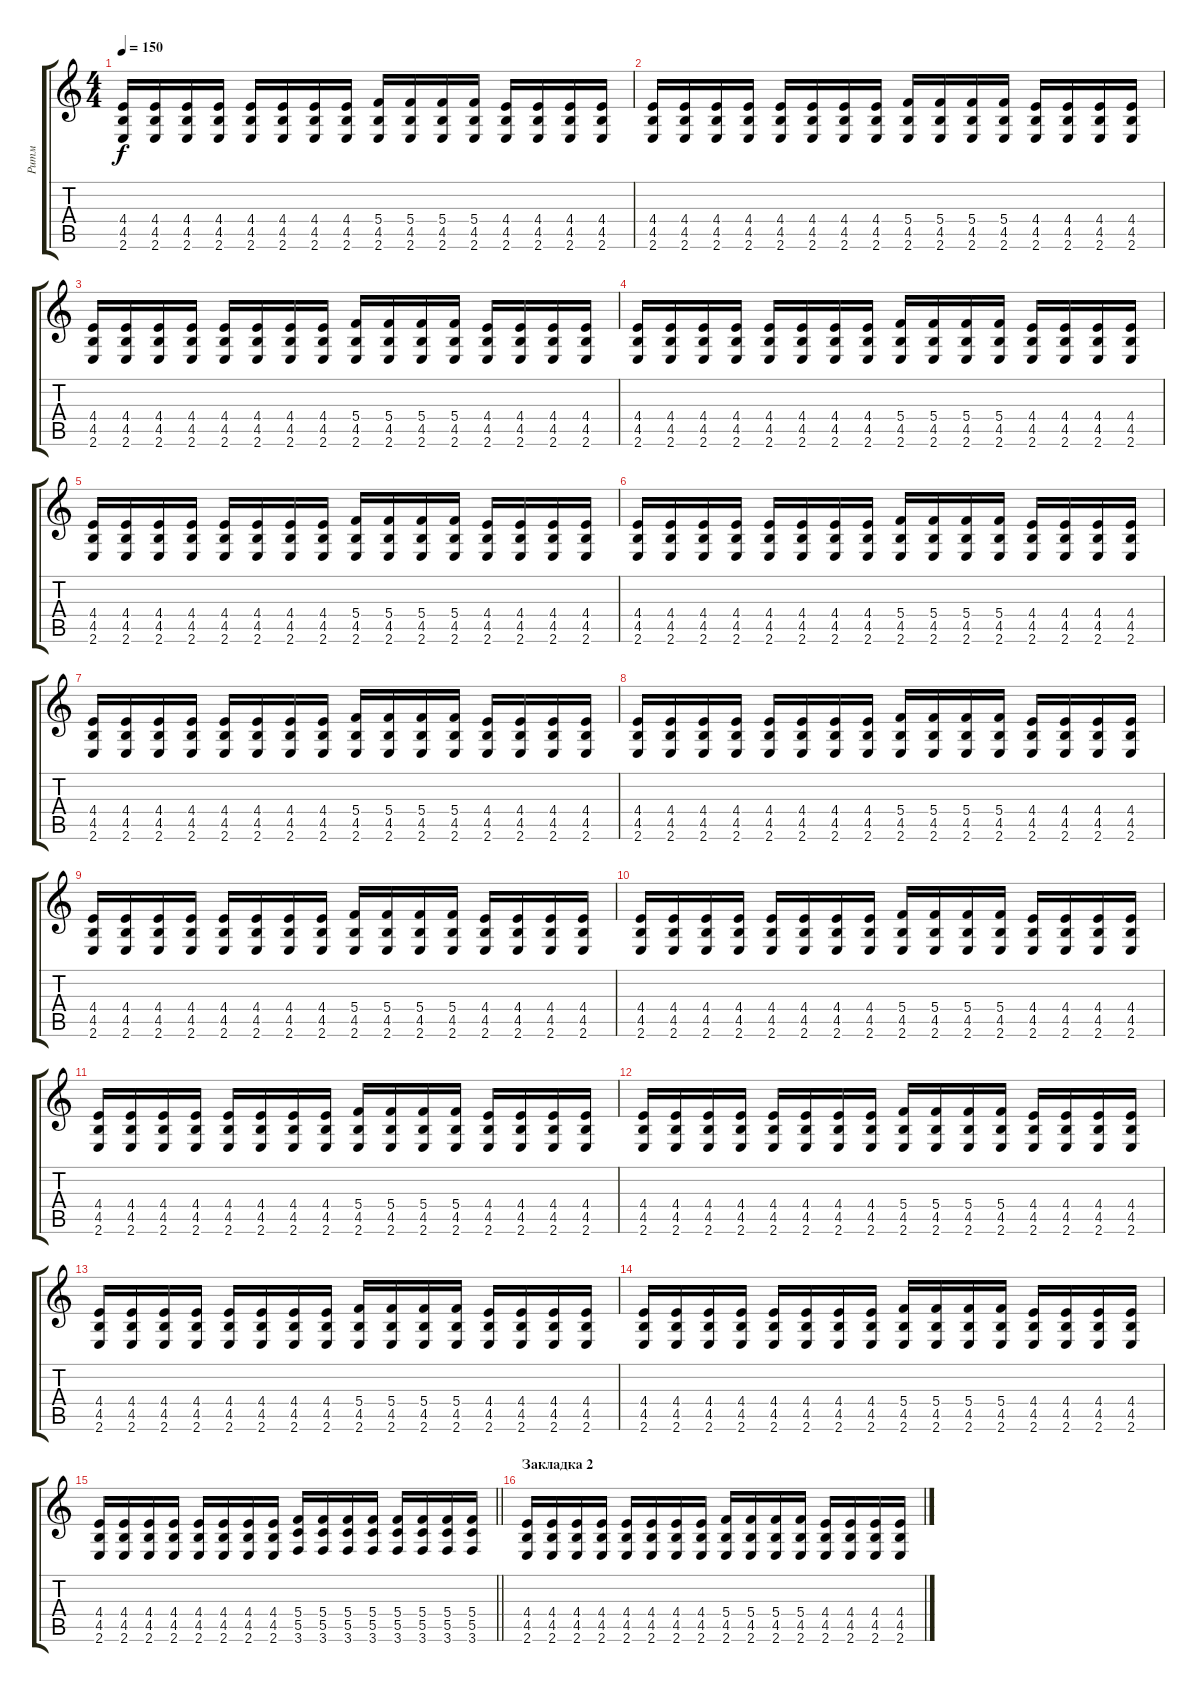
\track ("Ритм" "Ритм") {instrument distortionguitar}
\staff {score tabs}
\tuning (D4 A3 F3 C3 G2 D2) {hide}
\ts (4 4)
\tempo 150
\clef g2
\ks c
(4.4 4.5 2.6).16{dy f} (4.4 4.5 2.6).16 (4.4 4.5 2.6).16 (4.4 4.5 2.6).16 (4.4 4.5 2.6).16 (4.4 4.5 2.6).16 (4.4 4.5 2.6).16 (4.4 4.5 2.6).16 (5.4 4.5 2.6).16 (5.4 4.5 2.6).16 (5.4 4.5 2.6).16 (5.4 4.5 2.6).16 (4.4 4.5 2.6).16 (4.4 4.5 2.6).16 (4.4 4.5 2.6).16 (4.4 4.5 2.6).16 |
(4.4 4.5 2.6).16 (4.4 4.5 2.6).16 (4.4 4.5 2.6).16 (4.4 4.5 2.6).16 (4.4 4.5 2.6).16 (4.4 4.5 2.6).16 (4.4 4.5 2.6).16 (4.4 4.5 2.6).16 (5.4 4.5 2.6).16 (5.4 4.5 2.6).16 (5.4 4.5 2.6).16 (5.4 4.5 2.6).16 (4.4 4.5 2.6).16 (4.4 4.5 2.6).16 (4.4 4.5 2.6).16 (4.4 4.5 2.6).16 |
(4.4 4.5 2.6).16 (4.4 4.5 2.6).16 (4.4 4.5 2.6).16 (4.4 4.5 2.6).16 (4.4 4.5 2.6).16 (4.4 4.5 2.6).16 (4.4 4.5 2.6).16 (4.4 4.5 2.6).16 (5.4 4.5 2.6).16 (5.4 4.5 2.6).16 (5.4 4.5 2.6).16 (5.4 4.5 2.6).16 (4.4 4.5 2.6).16 (4.4 4.5 2.6).16 (4.4 4.5 2.6).16 (4.4 4.5 2.6).16 |
(4.4 4.5 2.6).16 (4.4 4.5 2.6).16 (4.4 4.5 2.6).16 (4.4 4.5 2.6).16 (4.4 4.5 2.6).16 (4.4 4.5 2.6).16 (4.4 4.5 2.6).16 (4.4 4.5 2.6).16 (5.4 4.5 2.6).16 (5.4 4.5 2.6).16 (5.4 4.5 2.6).16 (5.4 4.5 2.6).16 (4.4 4.5 2.6).16 (4.4 4.5 2.6).16 (4.4 4.5 2.6).16 (4.4 4.5 2.6).16 |
(4.4 4.5 2.6).16 (4.4 4.5 2.6).16 (4.4 4.5 2.6).16 (4.4 4.5 2.6).16 (4.4 4.5 2.6).16 (4.4 4.5 2.6).16 (4.4 4.5 2.6).16 (4.4 4.5 2.6).16 (5.4 4.5 2.6).16 (5.4 4.5 2.6).16 (5.4 4.5 2.6).16 (5.4 4.5 2.6).16 (4.4 4.5 2.6).16 (4.4 4.5 2.6).16 (4.4 4.5 2.6).16 (4.4 4.5 2.6).16 |
(4.4 4.5 2.6).16 (4.4 4.5 2.6).16 (4.4 4.5 2.6).16 (4.4 4.5 2.6).16 (4.4 4.5 2.6).16 (4.4 4.5 2.6).16 (4.4 4.5 2.6).16 (4.4 4.5 2.6).16 (5.4 4.5 2.6).16 (5.4 4.5 2.6).16 (5.4 4.5 2.6).16 (5.4 4.5 2.6).16 (4.4 4.5 2.6).16 (4.4 4.5 2.6).16 (4.4 4.5 2.6).16 (4.4 4.5 2.6).16 |
(4.4 4.5 2.6).16 (4.4 4.5 2.6).16 (4.4 4.5 2.6).16 (4.4 4.5 2.6).16 (4.4 4.5 2.6).16 (4.4 4.5 2.6).16 (4.4 4.5 2.6).16 (4.4 4.5 2.6).16 (5.4 4.5 2.6).16 (5.4 4.5 2.6).16 (5.4 4.5 2.6).16 (5.4 4.5 2.6).16 (4.4 4.5 2.6).16 (4.4 4.5 2.6).16 (4.4 4.5 2.6).16 (4.4 4.5 2.6).16 |
(4.4 4.5 2.6).16 (4.4 4.5 2.6).16 (4.4 4.5 2.6).16 (4.4 4.5 2.6).16 (4.4 4.5 2.6).16 (4.4 4.5 2.6).16 (4.4 4.5 2.6).16 (4.4 4.5 2.6).16 (5.4 4.5 2.6).16 (5.4 4.5 2.6).16 (5.4 4.5 2.6).16 (5.4 4.5 2.6).16 (4.4 4.5 2.6).16 (4.4 4.5 2.6).16 (4.4 4.5 2.6).16 (4.4 4.5 2.6).16 |
(4.4 4.5 2.6).16 (4.4 4.5 2.6).16 (4.4 4.5 2.6).16 (4.4 4.5 2.6).16 (4.4 4.5 2.6).16 (4.4 4.5 2.6).16 (4.4 4.5 2.6).16 (4.4 4.5 2.6).16 (5.4 4.5 2.6).16 (5.4 4.5 2.6).16 (5.4 4.5 2.6).16 (5.4 4.5 2.6).16 (4.4 4.5 2.6).16 (4.4 4.5 2.6).16 (4.4 4.5 2.6).16 (4.4 4.5 2.6).16 |
(4.4 4.5 2.6).16 (4.4 4.5 2.6).16 (4.4 4.5 2.6).16 (4.4 4.5 2.6).16 (4.4 4.5 2.6).16 (4.4 4.5 2.6).16 (4.4 4.5 2.6).16 (4.4 4.5 2.6).16 (5.4 4.5 2.6).16 (5.4 4.5 2.6).16 (5.4 4.5 2.6).16 (5.4 4.5 2.6).16 (4.4 4.5 2.6).16 (4.4 4.5 2.6).16 (4.4 4.5 2.6).16 (4.4 4.5 2.6).16 |
(4.4 4.5 2.6).16 (4.4 4.5 2.6).16 (4.4 4.5 2.6).16 (4.4 4.5 2.6).16 (4.4 4.5 2.6).16 (4.4 4.5 2.6).16 (4.4 4.5 2.6).16 (4.4 4.5 2.6).16 (5.4 4.5 2.6).16 (5.4 4.5 2.6).16 (5.4 4.5 2.6).16 (5.4 4.5 2.6).16 (4.4 4.5 2.6).16 (4.4 4.5 2.6).16 (4.4 4.5 2.6).16 (4.4 4.5 2.6).16 |
(4.4 4.5 2.6).16 (4.4 4.5 2.6).16 (4.4 4.5 2.6).16 (4.4 4.5 2.6).16 (4.4 4.5 2.6).16 (4.4 4.5 2.6).16 (4.4 4.5 2.6).16 (4.4 4.5 2.6).16 (5.4 4.5 2.6).16 (5.4 4.5 2.6).16 (5.4 4.5 2.6).16 (5.4 4.5 2.6).16 (4.4 4.5 2.6).16 (4.4 4.5 2.6).16 (4.4 4.5 2.6).16 (4.4 4.5 2.6).16 |
(4.4 4.5 2.6).16 (4.4 4.5 2.6).16 (4.4 4.5 2.6).16 (4.4 4.5 2.6).16 (4.4 4.5 2.6).16 (4.4 4.5 2.6).16 (4.4 4.5 2.6).16 (4.4 4.5 2.6).16 (5.4 4.5 2.6).16 (5.4 4.5 2.6).16 (5.4 4.5 2.6).16 (5.4 4.5 2.6).16 (4.4 4.5 2.6).16 (4.4 4.5 2.6).16 (4.4 4.5 2.6).16 (4.4 4.5 2.6).16 |
(4.4 4.5 2.6).16 (4.4 4.5 2.6).16 (4.4 4.5 2.6).16 (4.4 4.5 2.6).16 (4.4 4.5 2.6).16 (4.4 4.5 2.6).16 (4.4 4.5 2.6).16 (4.4 4.5 2.6).16 (5.4 4.5 2.6).16 (5.4 4.5 2.6).16 (5.4 4.5 2.6).16 (5.4 4.5 2.6).16 (4.4 4.5 2.6).16 (4.4 4.5 2.6).16 (4.4 4.5 2.6).16 (4.4 4.5 2.6).16 |
\barLineRight lightlight
(4.4 4.5 2.6).16 (4.4 4.5 2.6).16 (4.4 4.5 2.6).16 (4.4 4.5 2.6).16 (4.4 4.5 2.6).16 (4.4 4.5 2.6).16 (4.4 4.5 2.6).16 (4.4 4.5 2.6).16 (5.4 5.5 3.6).16 (5.4 5.5 3.6).16 (5.4 5.5 3.6).16 (5.4 5.5 3.6).16 (5.4 5.5 3.6).16 (5.4 5.5 3.6).16 (5.4 5.5 3.6).16 (5.4 5.5 3.6).16 |
\section ("" "Закладка 2")
(4.4 4.5 2.6).16 (4.4 4.5 2.6).16 (4.4 4.5 2.6).16 (4.4 4.5 2.6).16 (4.4 4.5 2.6).16 (4.4 4.5 2.6).16 (4.4 4.5 2.6).16 (4.4 4.5 2.6).16 (5.4 4.5 2.6).16 (5.4 4.5 2.6).16 (5.4 4.5 2.6).16 (5.4 4.5 2.6).16 (4.4 4.5 2.6).16 (4.4 4.5 2.6).16 (4.4 4.5 2.6).16 (4.4 4.5 2.6).16
